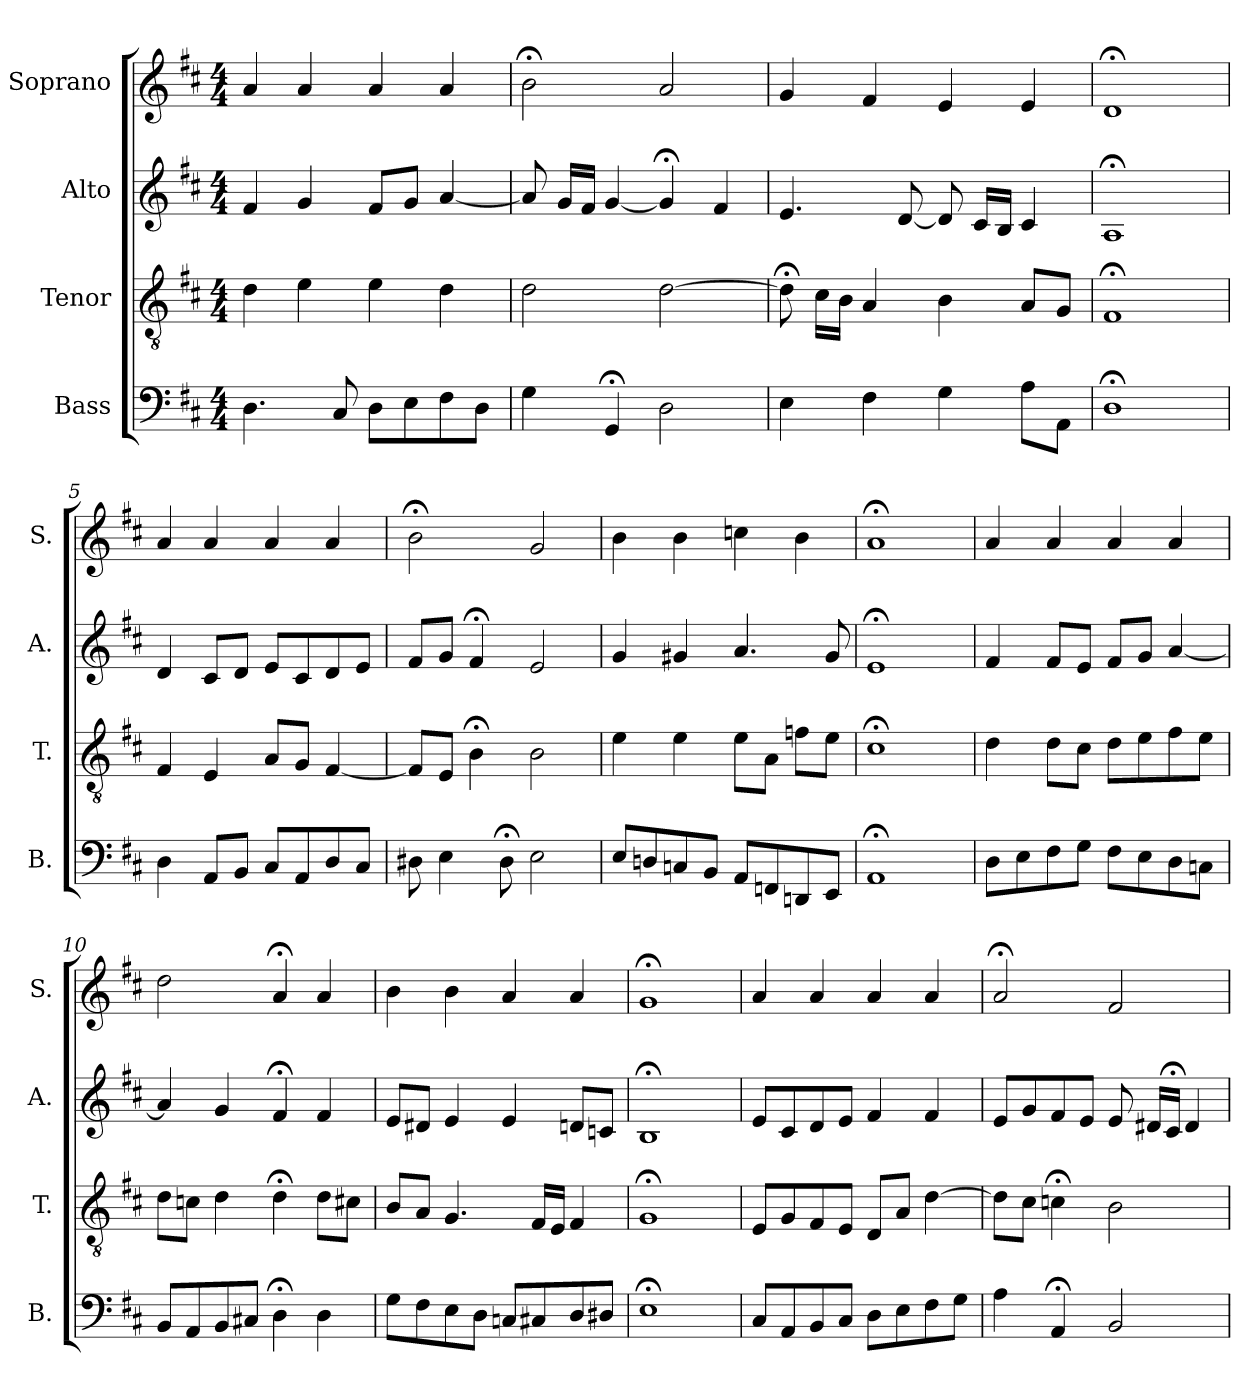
**kern	**kern	**kern	**kern
*part4	*part3	*part2	*part1
*staff4	*staff3	*staff2	*staff1
*I"Bass	*I"Tenor	*I"Alto	*I"Soprano
*I'B.	*I'T.	*I'A.	*I'S.
*clefF4	*clefGv2	*clefG2	*clefG2
*	*ITrd7c12	*	*
*k[f#c#]	*k[f#c#]	*k[f#c#]	*k[f#c#]
*D:	*D:	*D:	*D:
*M4/4	*M4/4	*M4/4	*M4/4
=1	=1	=1	=1
4.D\	4D\	4f#/	4a/
.	4E\	4g/	4a/
8C#/	.	.	.
8D\L	4E\	8f#/L	4a/
8E\	.	8g/J	.
8F#\	4D\	[4a/	4a/
8D\J	.	.	.
=2	=2	=2	=2
4G\	2D\	8a/]	2b;<\
.	.	16g/LL	.
.	.	16f#/JJ	.
4GG;</	.	[4g/	.
2D\	[2D\	4g;</]	2a/
.	.	4f#/	.
=3	=3	=3	=3
4E\	8D;<\]	4.e/	4g/
.	16C#\LL	.	.
.	16BB\JJ	.	.
4F#\	4AA/	.	4f#/
.	.	[8d/	.
4G\	4BB\	8d/]	4e/
.	.	16c#/LL	.
.	.	16B/JJ	.
8A\L	8AA/L	4c#/	4e/
8AA\J	8GG/J	.	.
=4	=4	=4	=4
1D;<\	1FF#;</	1A;</	1d;</
!!LO:LB:g=z
=5	=5	=5	=5
4D\	4FF#/	4d/	4a/
8AA/L	4EE/	8c#/L	4a/
8BB/J	.	8d/J	.
8C#/L	8AA/L	8e/L	4a/
8AA/	8GG/J	8c#/	.
8D/	[4FF#/	8d/	4a/
8C#/J	.	8e/J	.
=6	=6	=6	=6
8D#X\	8FF#/L]	8f#/L	2b;<\
4E\	8EE/J	8g/J	.
.	4BB;<\	4f#;</	.
8D#;<\	.	.	.
2E\	2BB\	2e/	2g/
=7	=7	=7	=7
8E/L	4E\	4g/	4b\
8Dn/	.	.	.
8Cn/	4E\	4g#X/	4b\
8BB/J	.	.	.
8AA/L	8E\L	4.a/	4ccn\
8FFn/	8AA\J	.	.
8DDn/	8Fn\L	.	4b\
8EE/J	8E\J	8g#/	.
=8	=8	=8	=8
1AA;</	1C#;<\	1e;</	1a;</
=9	=9	=9	=9
8D\L	4D\	4f#/	4a/
8E\	.	.	.
8F#\	8D\L	8f#/L	4a/
8G\J	8C#\J	8e/J	.
8F#\L	8D\L	8f#/L	4a/
8E\	8E\	8g/J	.
8D\	8F#\	[4a/	4a/
8Cn\J	8E\J	.	.
!!LO:PB:g=z
=10	=10	=10	=10
8BB/L	8D\L	4a/]	2dd\
8AA/	8Cn\J	.	.
8BB/	4D\	4g/	.
8C#X/J	.	.	.
4D;<\	4D;<\	4f#;</	4a;</
4D\	8D\L	4f#/	4a/
.	8C#X\J	.	.
=11	=11	=11	=11
8G\L	8BB/L	8e/L	4b\
8F#\	8AA/J	8d#X/J	.
8E\	4.GG/	4e/	4b\
8D\J	.	.	.
8Cn/L	.	4e/	4a/
8C#X/	16FF#/LL	.	.
.	16EE/JJ	.	.
8D/	4FF#/	8dn/L	4a/
8D#X/J	.	8cn/J	.
=12	=12	=12	=12
1E;<\	1GG;</	1B;</	1g;</
=13	=13	=13	=13
8C#/L	8EE/L	8e/L	4a/
8AA/	8GG/	8c#/	.
8BB/	8FF#/	8d/	4a/
8C#/J	8EE/J	8e/J	.
8D\L	8DD/L	4f#/	4a/
8E\	8AA/J	.	.
8F#\	[4D\	4f#/	4a/
8G\J	.	.	.
!!LO:LB:g=z
=14	=14	=14	=14
4A\	8D\L]	8e/L	2a;</
.	8C#\J	8g/	.
4AA;</	4Cn;<\	8f#/	.
.	.	8e/J	.
2BB/	2BB\	8e/	2f#/
.	.	16d#X/LL	.
.	.	16c#;</JJ	.
.	.	4d#/	.
=	=	=	=
*-	*-	*-	*-
